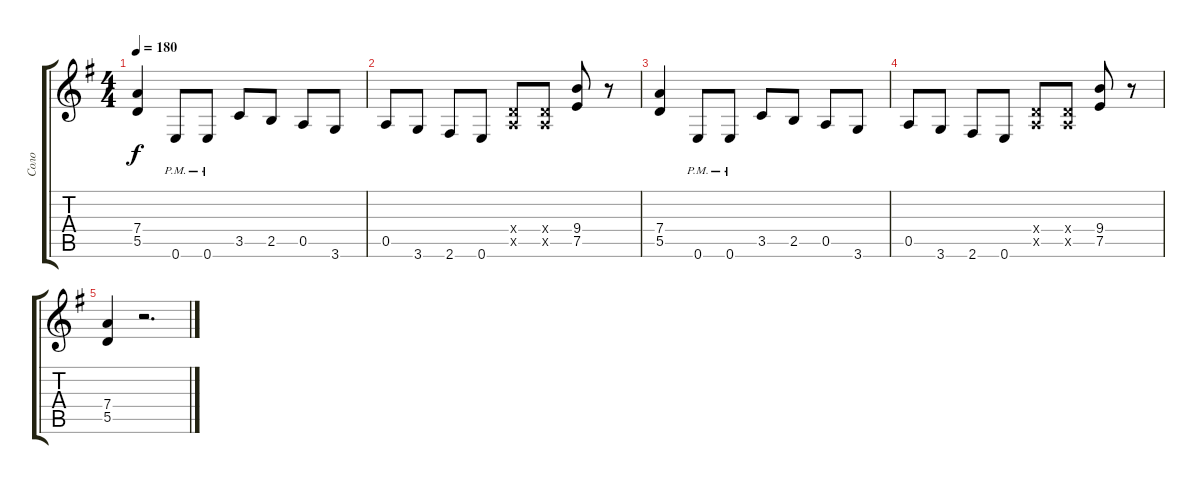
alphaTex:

\track ("Соло" "Соло") {instrument distortionguitar}
\staff {score tabs}
\tuning (E4 B3 G3 D3 A2 E2) {hide}
\ts (4 4)
\tempo 180
\clef g2
\ks g
(7.4 5.5).4{dy f} 0.6{pm}.8 0.6{pm}.8 3.5.8 2.5.8 0.5.8 3.6.8 |
0.5.8 3.6.8 2.6.8 0.6.8 (0.4{x} 0.5{x}).8 (0.4{x} 0.5{x}).8 (9.4 7.5).8 r.8 |
(7.4 5.5).4 0.6{pm}.8 0.6{pm}.8 3.5.8 2.5.8 0.5.8 3.6.8 |
0.5.8 3.6.8 2.6.8 0.6.8 (0.4{x} 0.5{x}).8 (0.4{x} 0.5{x}).8 (9.4 7.5).8 r.8 |
(7.4 5.5).4 r.2{d}
